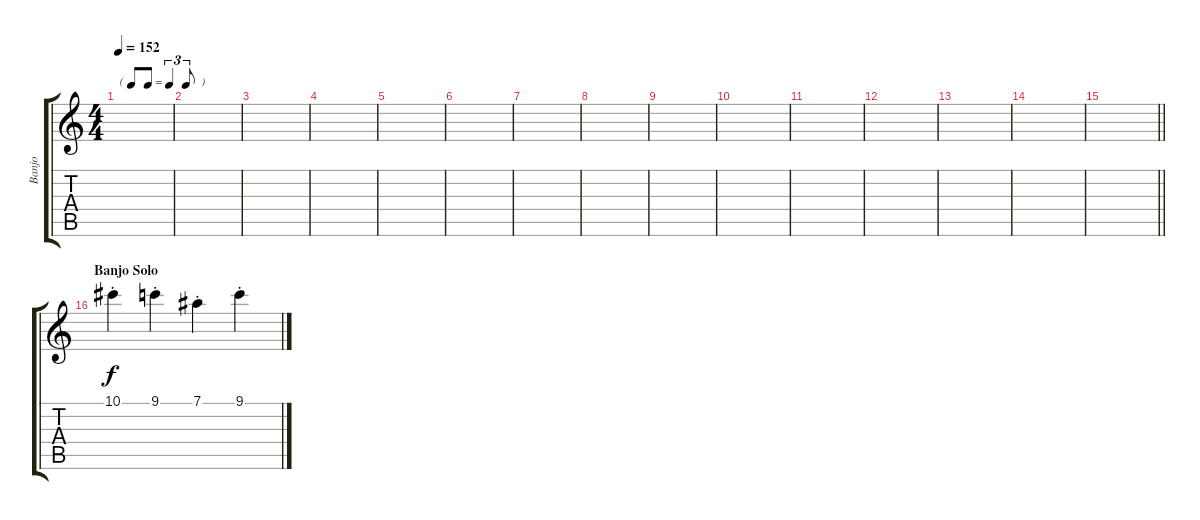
\track ("Banjo" "Banjo") {instrument banjo}
\staff {score tabs}
\tuning (Eb4 Bb3 Gb3 Db3 Ab2 Eb2) {hide}
\displaytranspose 12
\ts (4 4)
\tf triplet8th
\tempo 152
\clef g2
\ks c
|
|
|
|
|
|
|
|
|
|
|
|
|
|
\barLineRight lightlight
|
\section ("" "Banjo Solo")
10.1{st}.4 9.1{st}.4 7.1{st}.4 9.1{st}.4
